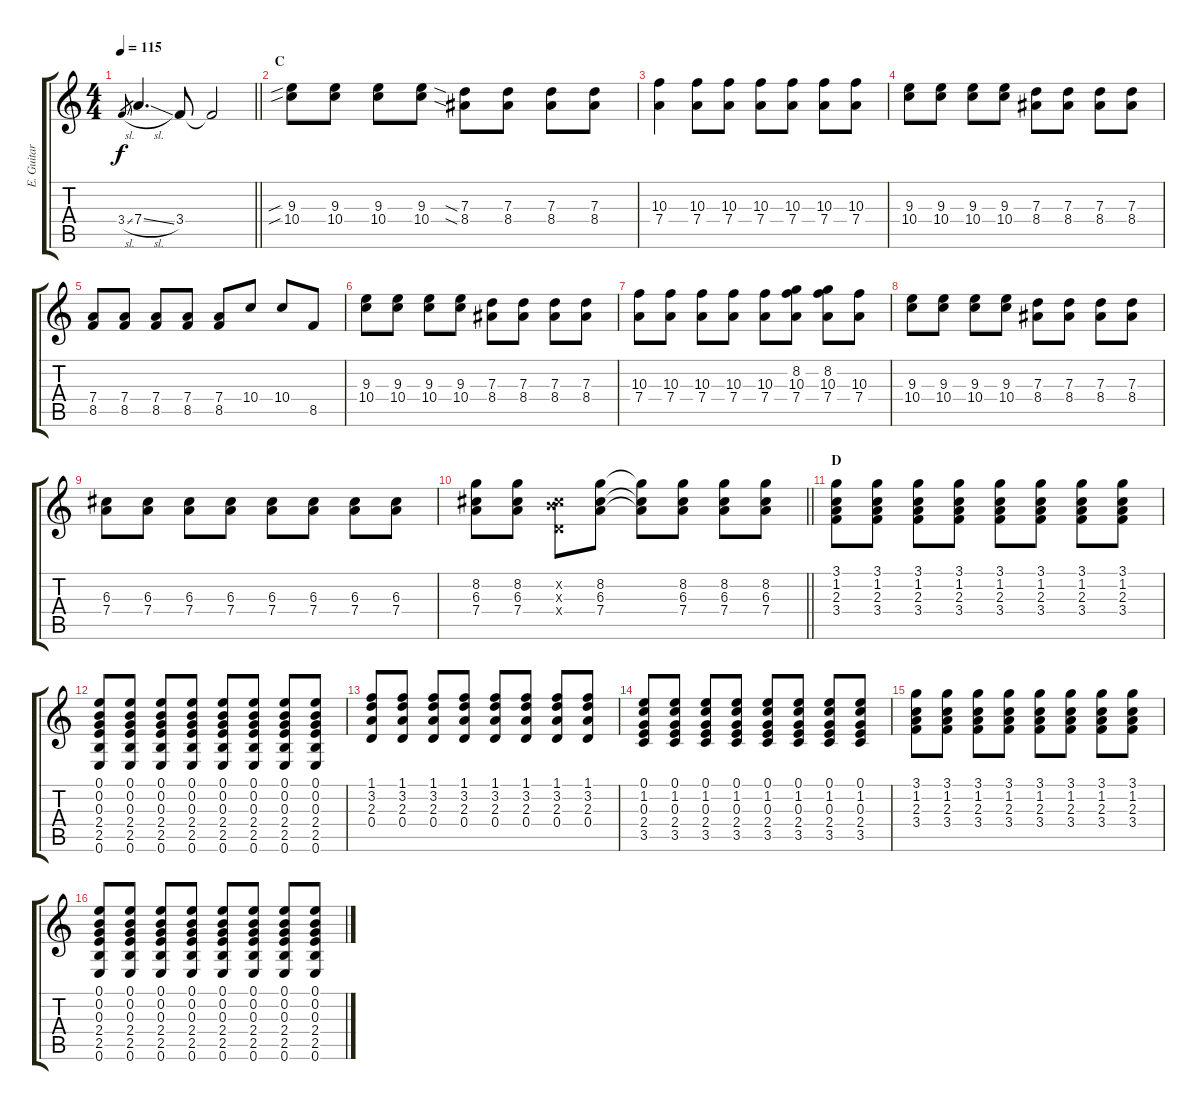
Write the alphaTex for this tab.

\track ("E. Guitar 1" "E. Guitar ") {instrument electricguitarclean}
\staff {score tabs}
\tuning (E4 B3 G3 D3 A2 E2) {hide}
\ts (4 4)
\tempo 115
\clef g2
\barLineRight lightlight
\ks c
3.4{sl}.8{gr dy f} 7.4{sl}.4{d} 3.4.8 3.4{t}.2 |
\section ("" "C")
(9.3{sib} 10.4{sib}).8 (9.3 10.4).8 (9.3 10.4).8 (9.3 10.4).8 (7.3{sia} 8.4{sia}).8 (7.3 8.4).8 (7.3 8.4).8 (7.3 8.4).8 |
(10.3 7.4).4 (10.3 7.4).8 (10.3 7.4).8 (10.3 7.4).8 (10.3 7.4).8 (10.3 7.4).8 (10.3 7.4).8 |
(9.3 10.4).8 (9.3 10.4).8 (9.3 10.4).8 (9.3 10.4).8 (7.3 8.4).8 (7.3 8.4).8 (7.3 8.4).8 (7.3 8.4).8 |
(7.4 8.5).8 (7.4 8.5).8 (7.4 8.5).8 (7.4 8.5).8 (7.4 8.5).8 10.4.8 10.4.8 8.5.8 |
(9.3 10.4).8 (9.3 10.4).8 (9.3 10.4).8 (9.3 10.4).8 (7.3 8.4).8 (7.3 8.4).8 (7.3 8.4).8 (7.3 8.4).8 |
(10.3 7.4).8 (10.3 7.4).8 (10.3 7.4).8 (10.3 7.4).8 (10.3 7.4).8 (8.2 10.3 7.4).8 (8.2 10.3 7.4).8 (10.3 7.4).8 |
(9.3 10.4).8 (9.3 10.4).8 (9.3 10.4).8 (9.3 10.4).8 (7.3 8.4).8 (7.3 8.4).8 (7.3 8.4).8 (7.3 8.4).8 |
(6.3 7.4).8 (6.3 7.4).8 (6.3 7.4).8 (6.3 7.4).8 (6.3 7.4).8 (6.3 7.4).8 (6.3 7.4).8 (6.3 7.4).8 |
\barLineRight lightlight
(8.2 6.3 7.4).8 (8.2 6.3 7.4).8 (0.2{x} 6.3{x} 0.4{x}).8 (8.2 6.3 7.4).8 (8.2{t} 6.3{t} 7.4{t}).8 (8.2 6.3 7.4).8 (8.2 6.3 7.4).8 (8.2 6.3 7.4).8 |
\section ("" "D")
(3.1 1.2 2.3 3.4).8 (3.1 1.2 2.3 3.4).8 (3.1 1.2 2.3 3.4).8 (3.1 1.2 2.3 3.4).8 (3.1 1.2 2.3 3.4).8 (3.1 1.2 2.3 3.4).8 (3.1 1.2 2.3 3.4).8 (3.1 1.2 2.3 3.4).8 |
(0.1 0.2 0.3 2.4 2.5 0.6).8 (0.1 0.2 0.3 2.4 2.5 0.6).8 (0.1 0.2 0.3 2.4 2.5 0.6).8 (0.1 0.2 0.3 2.4 2.5 0.6).8 (0.1 0.2 0.3 2.4 2.5 0.6).8 (0.1 0.2 0.3 2.4 2.5 0.6).8 (0.1 0.2 0.3 2.4 2.5 0.6).8 (0.1 0.2 0.3 2.4 2.5 0.6).8 |
(1.1 3.2 2.3 0.4).8 (1.1 3.2 2.3 0.4).8 (1.1 3.2 2.3 0.4).8 (1.1 3.2 2.3 0.4).8 (1.1 3.2 2.3 0.4).8 (1.1 3.2 2.3 0.4).8 (1.1 3.2 2.3 0.4).8 (1.1 3.2 2.3 0.4).8 |
(0.1 1.2 0.3 2.4 3.5).8 (0.1 1.2 0.3 2.4 3.5).8 (0.1 1.2 0.3 2.4 3.5).8 (0.1 1.2 0.3 2.4 3.5).8 (0.1 1.2 0.3 2.4 3.5).8 (0.1 1.2 0.3 2.4 3.5).8 (0.1 1.2 0.3 2.4 3.5).8 (0.1 1.2 0.3 2.4 3.5).8 |
(3.1 1.2 2.3 3.4).8 (3.1 1.2 2.3 3.4).8 (3.1 1.2 2.3 3.4).8 (3.1 1.2 2.3 3.4).8 (3.1 1.2 2.3 3.4).8 (3.1 1.2 2.3 3.4).8 (3.1 1.2 2.3 3.4).8 (3.1 1.2 2.3 3.4).8 |
(0.1 0.2 0.3 2.4 2.5 0.6).8 (0.1 0.2 0.3 2.4 2.5 0.6).8 (0.1 0.2 0.3 2.4 2.5 0.6).8 (0.1 0.2 0.3 2.4 2.5 0.6).8 (0.1 0.2 0.3 2.4 2.5 0.6).8 (0.1 0.2 0.3 2.4 2.5 0.6).8 (0.1 0.2 0.3 2.4 2.5 0.6).8 (0.1 0.2 0.3 2.4 2.5 0.6).8
